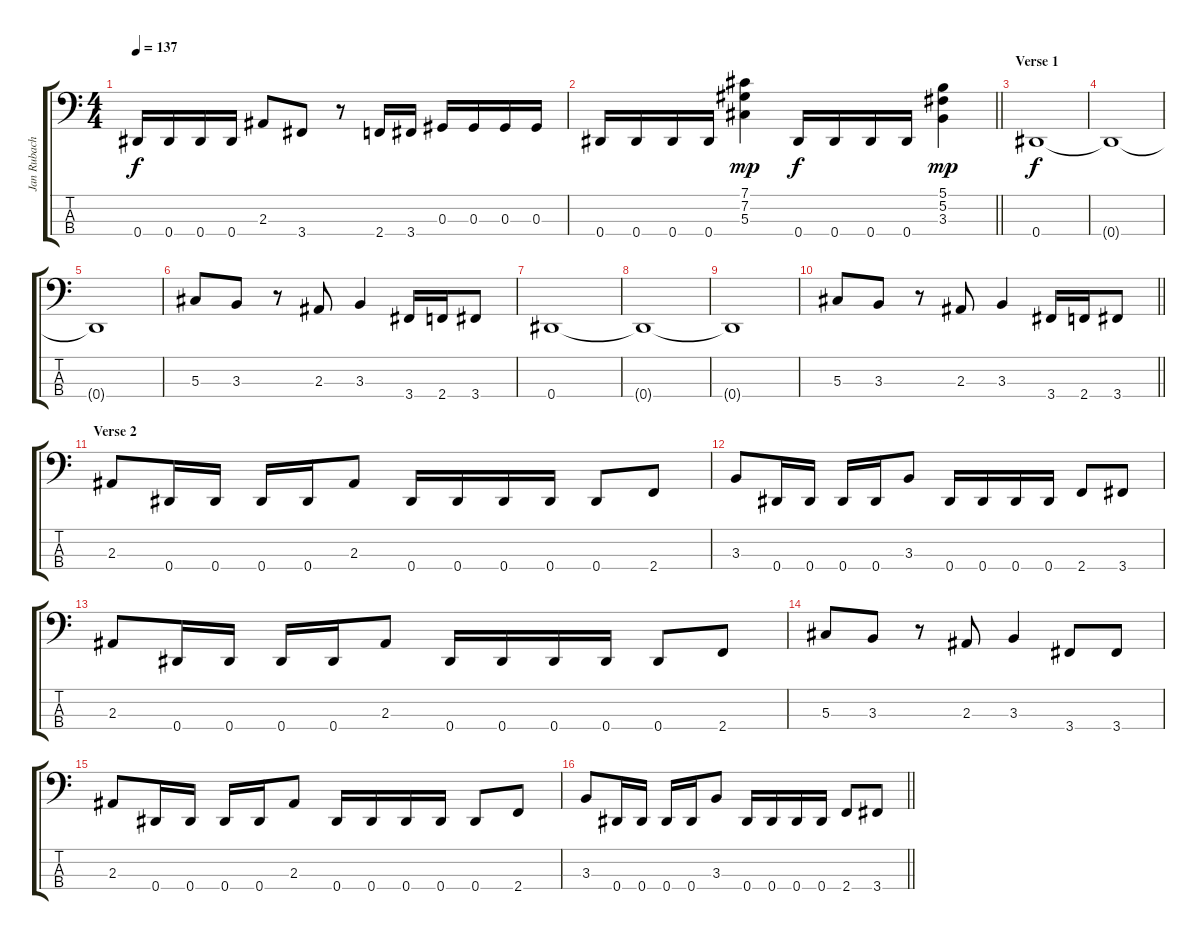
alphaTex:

\track ("Jan Rubach" "Jan Rubach") {instrument electricbasspick}
\staff {score tabs}
\tuning (Gb2 Db2 Ab1 Eb1) {hide}
\ts (4 4)
\tempo 137
\clef f4
\ks c
0.4.16{dy f} 0.4.16 0.4.16 0.4.16 2.3.8 3.4.8 r.8 2.4.16 3.4.16 0.3.16 0.3.16 0.3.16 0.3.16 |
\barLineRight lightlight
0.4.16 0.4.16 0.4.16 0.4.16 (7.1 7.2 5.3).4{dy mp} 0.4.16{dy f} 0.4.16 0.4.16 0.4.16 (5.1 5.2 3.3).4{dy mp} |
\section ("" "Verse 1")
0.4.1{dy f} |
0.4{t}.1 |
0.4{t}.1 |
5.3.8 3.3.8 r.8 2.3.8 3.3.4 3.4.16 2.4.16 3.4.8 |
0.4.1 |
0.4{t}.1 |
0.4{t}.1 |
\barLineRight lightlight
5.3.8 3.3.8 r.8 2.3.8 3.3.4 3.4.16 2.4.16 3.4.8 |
\section ("" "Verse 2")
2.3.8 0.4.16 0.4.16 0.4.16 0.4.16 2.3.8 0.4.16 0.4.16 0.4.16 0.4.16 0.4.8 2.4.8 |
3.3.8 0.4.16 0.4.16 0.4.16 0.4.16 3.3.8 0.4.16 0.4.16 0.4.16 0.4.16 2.4.8 3.4.8 |
2.3.8 0.4.16 0.4.16 0.4.16 0.4.16 2.3.8 0.4.16 0.4.16 0.4.16 0.4.16 0.4.8 2.4.8 |
5.3.8 3.3.8 r.8 2.3.8 3.3.4 3.4.8 3.4.8 |
2.3.8 0.4.16 0.4.16 0.4.16 0.4.16 2.3.8 0.4.16 0.4.16 0.4.16 0.4.16 0.4.8 2.4.8 |
\barLineRight lightlight
3.3.8 0.4.16 0.4.16 0.4.16 0.4.16 3.3.8 0.4.16 0.4.16 0.4.16 0.4.16 2.4.8 3.4.8
